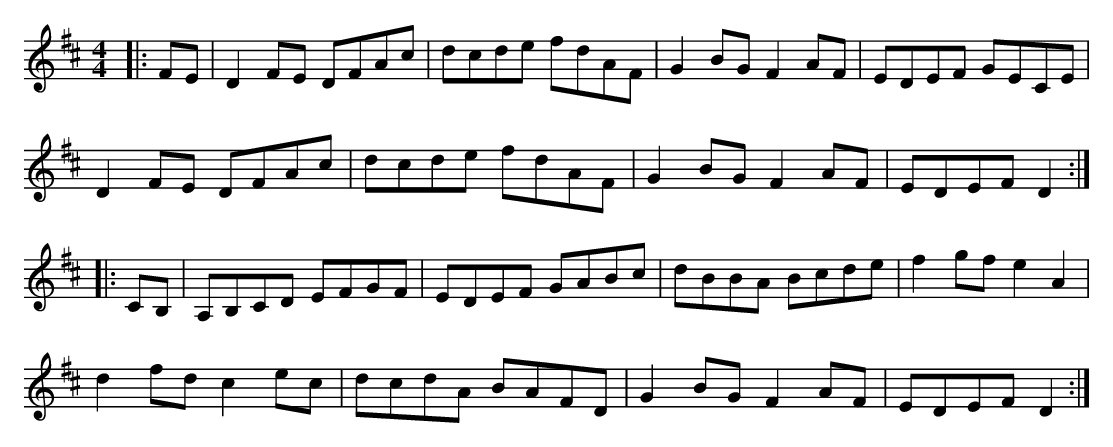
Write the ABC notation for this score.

X:1
M:4/4
K:D
|:FE|D2 FE DFAc|dcde fdAF|G2BG F2AF|EDEF GECE|
D2 FE DFAc|dcde fdAF|G2BG F2AF|EDEF D2:|
|:CB,|A,B,CD EFGF|EDEF GABc|dBBA Bcde|f2gf e2A2|
d2fd c2ec|dcdA BAFD|G2BG F2AF|EDEF D2:|
